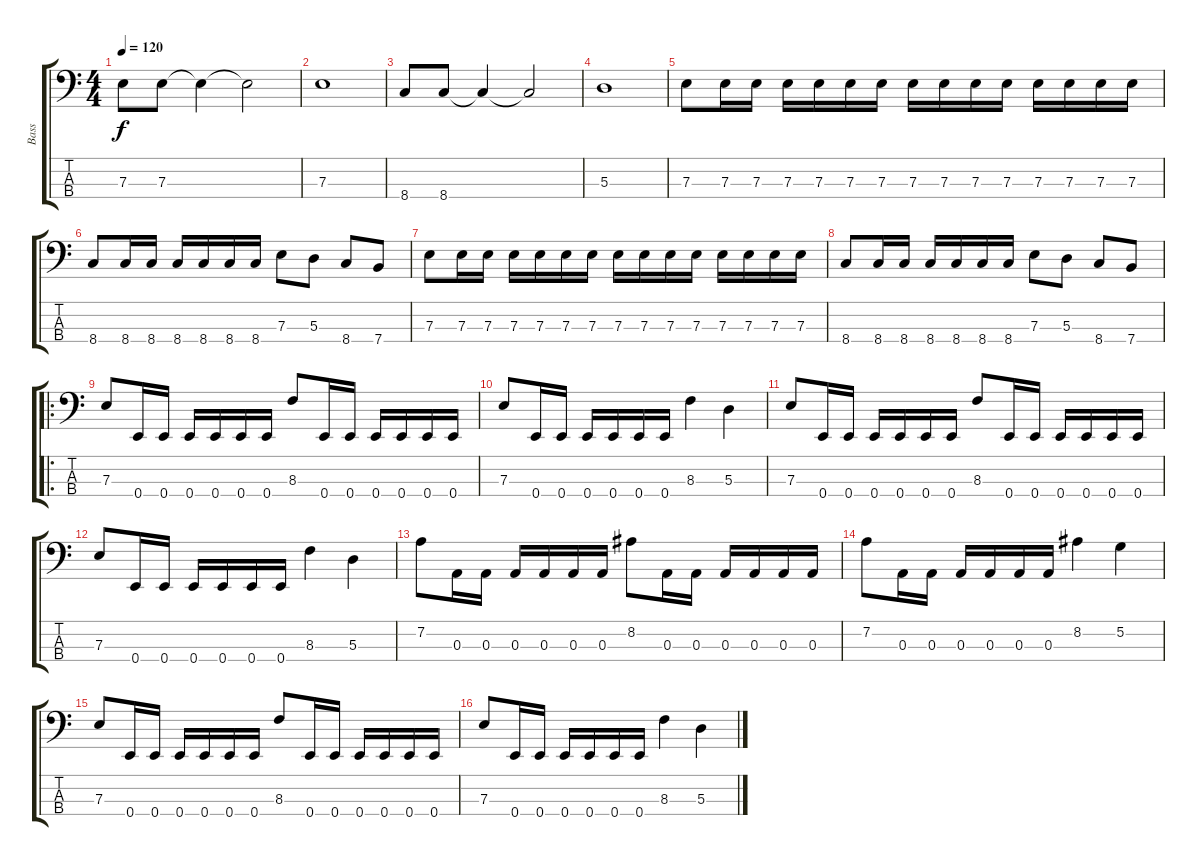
\track ("Bass" "Bass") {instrument electricbassfinger}
\staff {score tabs}
\tuning (G2 D2 A1 E1) {hide}
\ts (4 4)
\tempo 120
\clef f4
\ks c
7.3.8{dy f instrument electricbassfinger} 7.3.8 7.3{t}.4 7.3{t}.2 |
7.3.1 |
8.4.8 8.4.8 8.4{t}.4 8.4{t}.2 |
5.3.1 |
7.3.8 7.3.16 7.3.16 7.3.16 7.3.16 7.3.16 7.3.16 7.3.16 7.3.16 7.3.16 7.3.16 7.3.16 7.3.16 7.3.16 7.3.16 |
8.4.8 8.4.16 8.4.16 8.4.16 8.4.16 8.4.16 8.4.16 7.3.8 5.3.8 8.4.8 7.4.8 |
7.3.8 7.3.16 7.3.16 7.3.16 7.3.16 7.3.16 7.3.16 7.3.16 7.3.16 7.3.16 7.3.16 7.3.16 7.3.16 7.3.16 7.3.16 |
8.4.8 8.4.16 8.4.16 8.4.16 8.4.16 8.4.16 8.4.16 7.3.8 5.3.8 8.4.8 7.4.8 |
\ro
7.3.8 0.4.16 0.4.16 0.4.16 0.4.16 0.4.16 0.4.16 8.3.8 0.4.16 0.4.16 0.4.16 0.4.16 0.4.16 0.4.16 |
7.3.8 0.4.16 0.4.16 0.4.16 0.4.16 0.4.16 0.4.16 8.3.4 5.3.4 |
7.3.8 0.4.16 0.4.16 0.4.16 0.4.16 0.4.16 0.4.16 8.3.8 0.4.16 0.4.16 0.4.16 0.4.16 0.4.16 0.4.16 |
7.3.8 0.4.16 0.4.16 0.4.16 0.4.16 0.4.16 0.4.16 8.3.4 5.3.4 |
7.2.8 0.3.16 0.3.16 0.3.16 0.3.16 0.3.16 0.3.16 8.2.8 0.3.16 0.3.16 0.3.16 0.3.16 0.3.16 0.3.16 |
7.2.8 0.3.16 0.3.16 0.3.16 0.3.16 0.3.16 0.3.16 8.2.4 5.2.4 |
7.3.8 0.4.16 0.4.16 0.4.16 0.4.16 0.4.16 0.4.16 8.3.8 0.4.16 0.4.16 0.4.16 0.4.16 0.4.16 0.4.16 |
7.3.8 0.4.16 0.4.16 0.4.16 0.4.16 0.4.16 0.4.16 8.3.4 5.3.4
